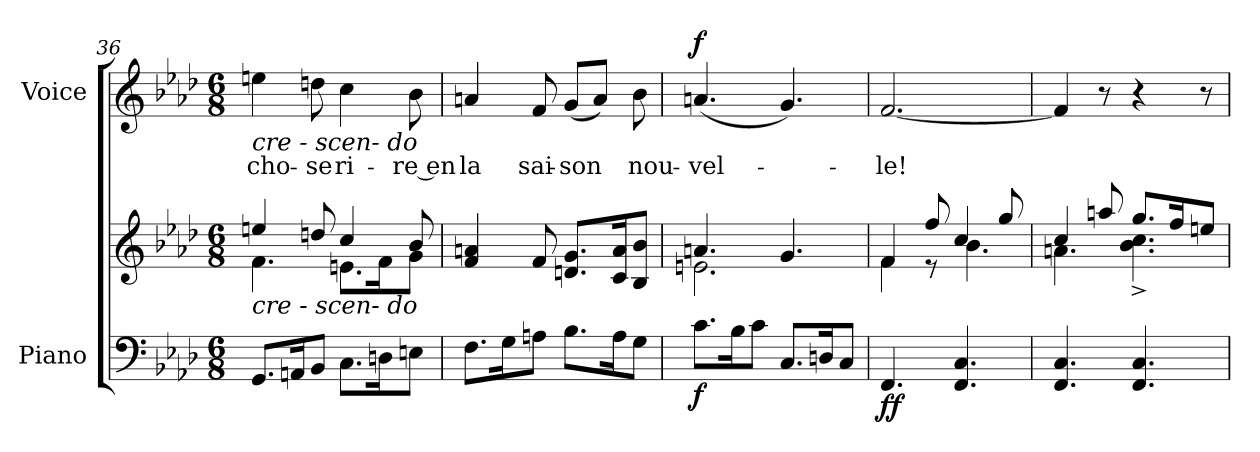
**kern	**kern	**dynam	**kern	**text	**dynam
*part2	*part2	*part2	*part1	*part1	*part1
*staff3	*staff2	*staff2/3	*staff1	*staff1	*staff1
*I"Piano	*	*	*I"Voice	*	*
*I'Pno	*	*	*	*	*
*clefF4	*clefG2	*	*clefG2	*	*
*k[b-e-a-d-]	*k[b-e-a-d-]	*	*k[b-e-a-d-]	*	*
*M6/8	*M6/8	*	*M6/8	*	*
=36	=36	=36	=36	=36	=36
*	*^	*	*	*	*
!	!	!	!	!LO:TX:b:i:t=cre     -         scen-             do	!	!
!	!LO:TX:b:i:t=cre     -         scen-             do	!	!	!	!	!
!	!	!	!	!	!LO:LY:b	!
8.GG/L	4een/	4.f\	.	4een\	cho-	.
16AAn/K	.	.	.	.	.	.
!	!	!	!	!	!LO:LY:b	!
8BB-/J	8ddn/	.	.	8ddn\	-se	.
!	!	!	!	!	!LO:LY:b	!
8.C\L	4cc/	8.en\L	.	4cc\	ri-	.
16Dn\K	.	16f\K	.	.	.	.
!	!	!	!	!	!LO:LY:b	!
8En\J	8b-/	8g\J	.	8b-\	-re en	.
=37	=37	=37	=37	=37	=37	=37
!	!	!	!	!	!LO:LY:b	!
*	*v	*v	*	*	*	*
8.F\L	4f/ 4an/	.	4an/	la	.
16G\K	.	.	.	.	.
!	!	!	!	!LO:LY:b	!
8An\J	8f/	.	8f/	sai-	.
!	!	!	!	!LO:LY:b	!
8.B-\L	8.dn/ 8.g/L	.	(8g/L	-son	.
.	.	.	8a/J)	.	.
16A\K	16c/ 16a/K	.	.	.	.
!	!	!	!	!LO:LY:b	!
8G\J	8B-/ 8b-/J	.	8b-\	nou-	.
=38	=38	=38	=38	=38	=38
*	*^	*	*	*	*
!	!	!	!LO:DY:b=2	!	!LO:LY:b	!LO:DY:b
8.c\L	4.an/	2.en\	f	(4.an/	-vel-	f
16B-\K	.	.	.	.	.	.
8c\J	.	.	.	.	.	.
8.C/L	4.g/	.	.	4.g/)	.	.
16Dn/K	.	.	.	.	.	.
8C/J	.	.	.	.	.	.
=39	=39	=39	=39	=39	=39	=39
!	!	!	!LO:DY:b=2	!	!LO:LY:b	!
4.FF/	4f/	4f\	ff	[2.f/	-le!	.
.	8ff/	8r	.	.	.	.
4.FF/ 4.C/	4cc/	4.b-\	.	.	.	.
.	8gg/	.	.	.	.	.
!!LO:PB:g=z
=40	=40	=40	=40	=40	=40	=40
4.FF/ 4.C/	4cc/	4.an\	.	4f/]	.	.
.	8aan/	.	.	8r	.	.
4.FF/ 4.C/	8.gg/L	4.b-\^ 4.cc\^	.	4r	.	.
.	16ff/K	.	.	.	.	.
.	8een/J	.	.	8r	.	.
*	*v	*v	*	*	*	*
=	=	=	=	=	=
*-	*-	*-	*-	*-	*-
